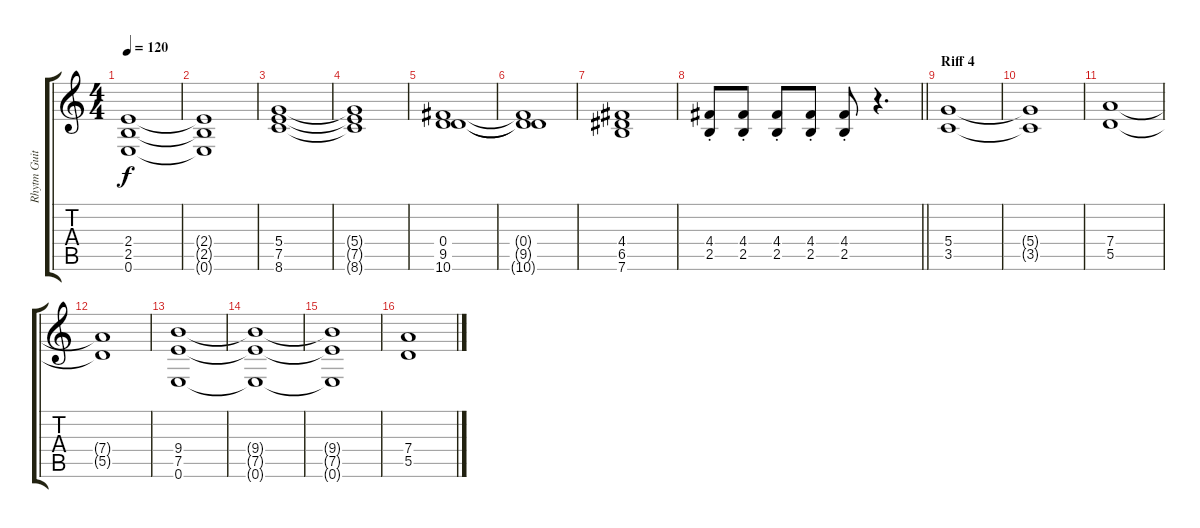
\track ("Rhytm Guitar" "Rhytm Guit") {instrument distortionguitar}
\staff {score tabs}
\tuning (E4 B3 G3 D3 A2 E2) {hide}
\ts (4 4)
\tempo 120
\clef g2
\ks c
(2.4 2.5 0.6).1{dy f} |
(2.4{t} 2.5{t} 0.6{t}).1 |
(5.4 7.5 8.6).1 |
(5.4{t} 7.5{t} 8.6{t}).1 |
(0.4 9.5 10.6).1 |
(0.4{t} 9.5{t} 10.6{t}).1 |
(4.4 6.5 7.6).1 |
\barLineRight lightlight
(4.4{st} 2.5{st}).8 (4.4{st} 2.5{st}).8 (4.4{st} 2.5{st}).8 (4.4{st} 2.5{st}).8 (4.4{st} 2.5{st}).8 r.4{d} |
\section ("" "Riff 4")
(5.4 3.5).1{volume 9 balance 3} |
(5.4{t} 3.5{t}).1 |
(7.4 5.5).1 |
(7.4{t} 5.5{t}).1 |
(9.4 7.5 0.6).1 |
(9.4{t} 7.5{t} 0.6{t}).1 |
(9.4{t} 7.5{t} 0.6{t}).1 |
(7.4 5.5).1
